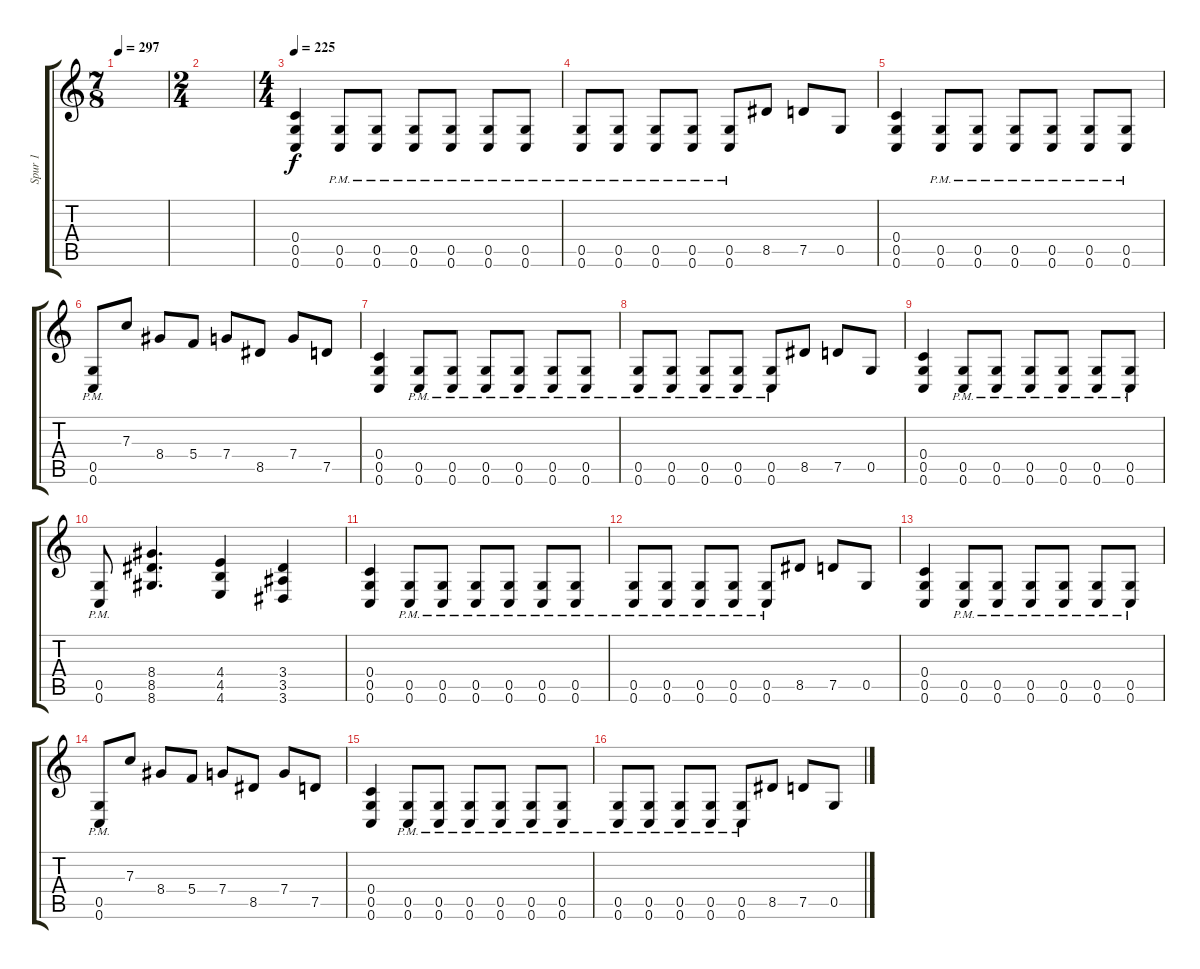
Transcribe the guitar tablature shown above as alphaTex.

\track ("Spur 1" "Spur 1") {instrument distortionguitar}
\staff {score tabs}
\tuning (D4 A3 F3 C3 G2 C2) {hide}
\ts (7 8)
\tempo 297
\clef g2
\ks c
|
\ts (2 4)
|
\ts (4 4)
\tempo 225
(0.4 0.5 0.6).4 (0.5{pm} 0.6{pm}).8 (0.5{pm} 0.6{pm}).8 (0.5{pm} 0.6{pm}).8 (0.5{pm} 0.6{pm}).8 (0.5{pm} 0.6{pm}).8 (0.5{pm} 0.6{pm}).8 |
(0.5{pm} 0.6{pm}).8 (0.5{pm} 0.6{pm}).8 (0.5{pm} 0.6{pm}).8 (0.5{pm} 0.6{pm}).8 (0.5{pm} 0.6{pm}).8 8.5.8 7.5.8 0.5.8 |
(0.4 0.5 0.6).4 (0.5{pm} 0.6{pm}).8 (0.5{pm} 0.6{pm}).8 (0.5{pm} 0.6{pm}).8 (0.5{pm} 0.6{pm}).8 (0.5{pm} 0.6{pm}).8 (0.5{pm} 0.6{pm}).8 |
(0.5{pm} 0.6{pm}).8 7.3.8 8.4.8 5.4.8 7.4.8 8.5.8 7.4.8 7.5.8 |
(0.4 0.5 0.6).4 (0.5{pm} 0.6{pm}).8 (0.5{pm} 0.6{pm}).8 (0.5{pm} 0.6{pm}).8 (0.5{pm} 0.6{pm}).8 (0.5{pm} 0.6{pm}).8 (0.5{pm} 0.6{pm}).8 |
(0.5{pm} 0.6{pm}).8 (0.5{pm} 0.6{pm}).8 (0.5{pm} 0.6{pm}).8 (0.5{pm} 0.6{pm}).8 (0.5{pm} 0.6{pm}).8 8.5.8 7.5.8 0.5.8 |
(0.4 0.5 0.6).4 (0.5{pm} 0.6{pm}).8 (0.5{pm} 0.6{pm}).8 (0.5{pm} 0.6{pm}).8 (0.5{pm} 0.6{pm}).8 (0.5{pm} 0.6{pm}).8 (0.5{pm} 0.6{pm}).8 |
(0.5{pm} 0.6{pm}).8 (8.4 8.5 8.6).4{d} (4.4 4.5 4.6).4 (3.4 3.5 3.6).4 |
(0.4 0.5 0.6).4 (0.5{pm} 0.6{pm}).8 (0.5{pm} 0.6{pm}).8 (0.5{pm} 0.6{pm}).8 (0.5{pm} 0.6{pm}).8 (0.5{pm} 0.6{pm}).8 (0.5{pm} 0.6{pm}).8 |
(0.5{pm} 0.6{pm}).8 (0.5{pm} 0.6{pm}).8 (0.5{pm} 0.6{pm}).8 (0.5{pm} 0.6{pm}).8 (0.5{pm} 0.6{pm}).8 8.5.8 7.5.8 0.5.8 |
(0.4 0.5 0.6).4 (0.5{pm} 0.6{pm}).8 (0.5{pm} 0.6{pm}).8 (0.5{pm} 0.6{pm}).8 (0.5{pm} 0.6{pm}).8 (0.5{pm} 0.6{pm}).8 (0.5{pm} 0.6{pm}).8 |
(0.5{pm} 0.6{pm}).8 7.3.8 8.4.8 5.4.8 7.4.8 8.5.8 7.4.8 7.5.8 |
(0.4 0.5 0.6).4 (0.5{pm} 0.6{pm}).8 (0.5{pm} 0.6{pm}).8 (0.5{pm} 0.6{pm}).8 (0.5{pm} 0.6{pm}).8 (0.5{pm} 0.6{pm}).8 (0.5{pm} 0.6{pm}).8 |
(0.5{pm} 0.6{pm}).8 (0.5{pm} 0.6{pm}).8 (0.5{pm} 0.6{pm}).8 (0.5{pm} 0.6{pm}).8 (0.5{pm} 0.6{pm}).8 8.5.8 7.5.8 0.5.8
